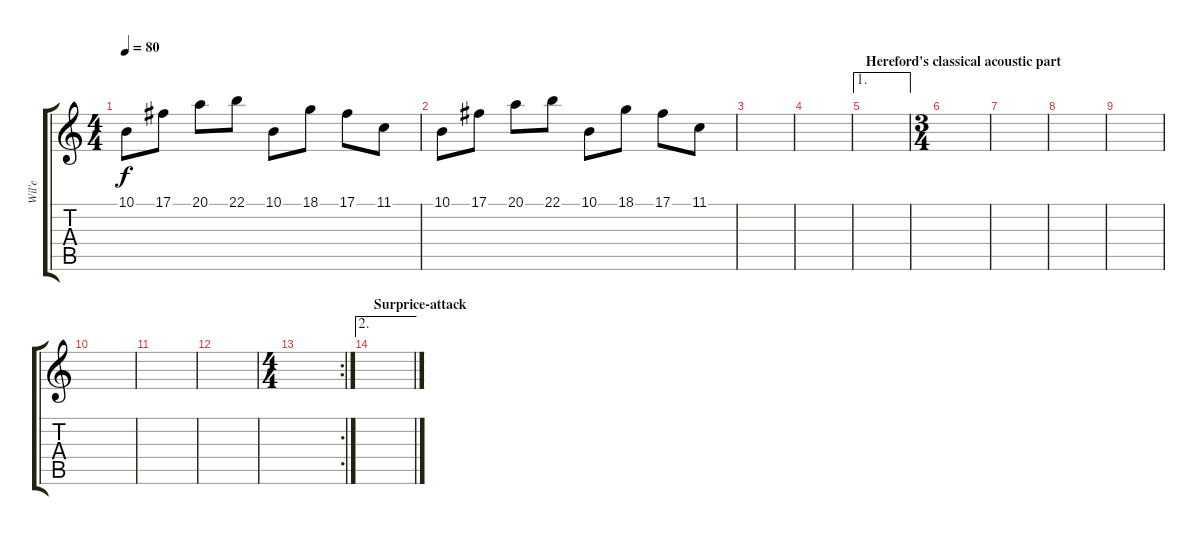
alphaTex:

\track ("Wil'e" "Wil'e") {instrument stringensemble1}
\staff {score tabs}
\tuning (Db4 Ab3 E3 B2 Gb2 Db2) {hide}
\ts (4 4)
\tempo 80
\clef g2
\ks c
10.1.8{dy f} 17.1.8 20.1.8 22.1.8 10.1.8 18.1.8 17.1.8 11.1.8 |
10.1.8 17.1.8 20.1.8 22.1.8 10.1.8 18.1.8 17.1.8 11.1.8 |
|
|
\ae 1
\section ("" "Hereford's classical acoustic part")
|
\ts (3 4)
|
|
|
|
|
|
|
\rc 2
\ts (4 4)
|
\ae 2
\section ("" "Surprice-attack")
